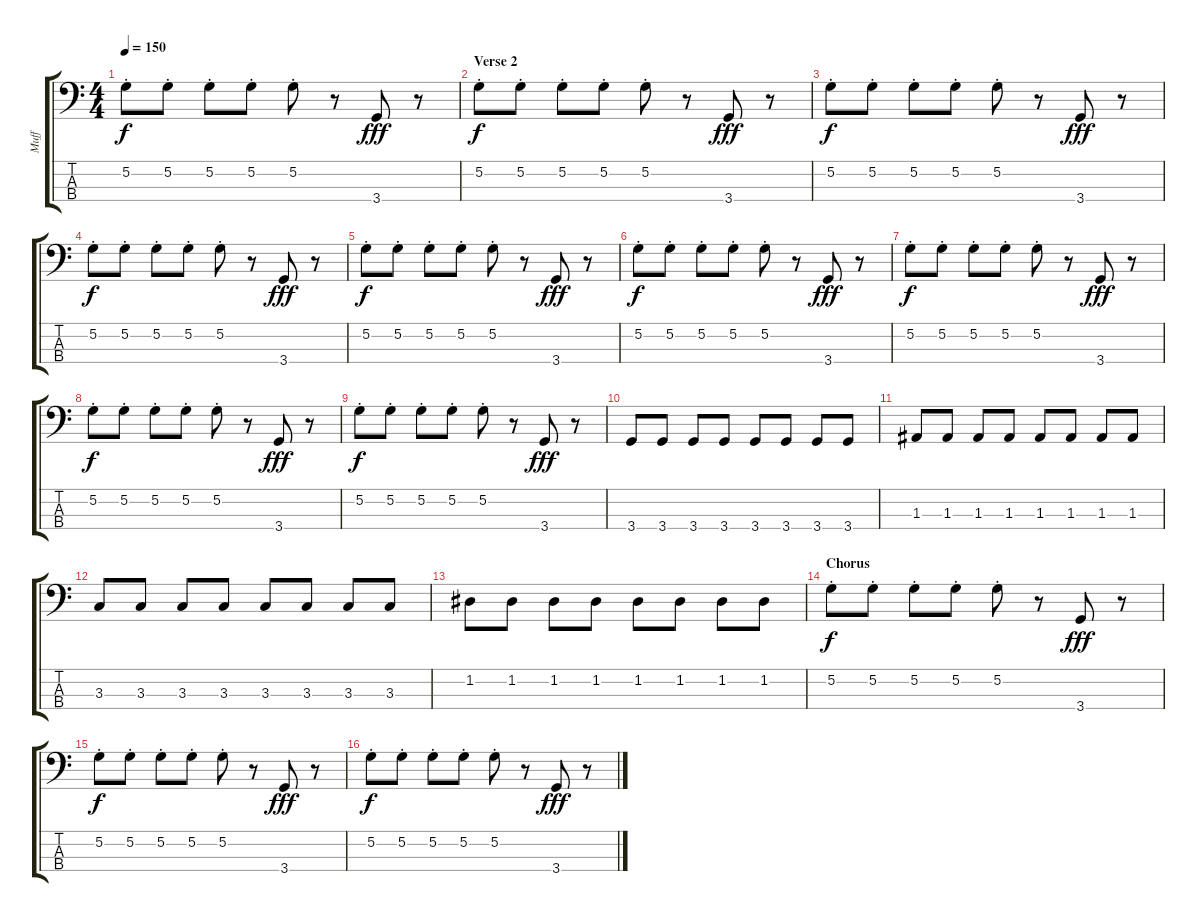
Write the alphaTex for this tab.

\track ("Muff" "Muff") {instrument fretlessbass}
\staff {score tabs}
\tuning (G2 D2 A1 E1) {hide}
\ts (4 4)
\tempo 150
\clef f4
\ks c
5.2{st}.8{dy f volume 13} 5.2{st}.8 5.2{st}.8 5.2{st}.8 5.2{st}.8 r.8 3.4.8{dy fff} r.8 |
\section ("" "Verse 2")
5.2{st}.8{dy f} 5.2{st}.8 5.2{st}.8 5.2{st}.8 5.2{st}.8 r.8 3.4.8{dy fff} r.8 |
5.2{st}.8{dy f} 5.2{st}.8 5.2{st}.8 5.2{st}.8 5.2{st}.8 r.8 3.4.8{dy fff} r.8 |
5.2{st}.8{dy f} 5.2{st}.8 5.2{st}.8 5.2{st}.8 5.2{st}.8 r.8 3.4.8{dy fff} r.8 |
5.2{st}.8{dy f} 5.2{st}.8 5.2{st}.8 5.2{st}.8 5.2{st}.8 r.8 3.4.8{dy fff} r.8 |
5.2{st}.8{dy f} 5.2{st}.8 5.2{st}.8 5.2{st}.8 5.2{st}.8 r.8 3.4.8{dy fff} r.8 |
5.2{st}.8{dy f} 5.2{st}.8 5.2{st}.8 5.2{st}.8 5.2{st}.8 r.8 3.4.8{dy fff} r.8 |
5.2{st}.8{dy f} 5.2{st}.8 5.2{st}.8 5.2{st}.8 5.2{st}.8 r.8 3.4.8{dy fff} r.8 |
5.2{st}.8{dy f} 5.2{st}.8 5.2{st}.8 5.2{st}.8 5.2{st}.8 r.8 3.4.8{dy fff} r.8 |
3.4.8 3.4.8 3.4.8 3.4.8 3.4.8 3.4.8 3.4.8 3.4.8 |
1.3.8 1.3.8 1.3.8 1.3.8 1.3.8 1.3.8 1.3.8 1.3.8 |
3.3.8 3.3.8 3.3.8 3.3.8 3.3.8 3.3.8 3.3.8 3.3.8 |
1.2.8 1.2.8 1.2.8 1.2.8 1.2.8 1.2.8 1.2.8 1.2.8 |
\section ("" "Chorus")
5.2{st}.8{dy f} 5.2{st}.8 5.2{st}.8 5.2{st}.8 5.2{st}.8 r.8 3.4.8{dy fff} r.8 |
5.2{st}.8{dy f} 5.2{st}.8 5.2{st}.8 5.2{st}.8 5.2{st}.8 r.8 3.4.8{dy fff} r.8 |
5.2{st}.8{dy f} 5.2{st}.8 5.2{st}.8 5.2{st}.8 5.2{st}.8 r.8 3.4.8{dy fff} r.8
